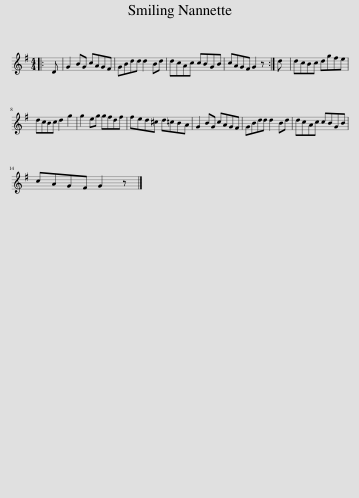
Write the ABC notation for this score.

X:1
L:1/8
M:4/4
I:linebreak $
K:G
V:1 treble
V:1
|: D | G2 BG cAGF | GBdd d2 Bd | dcAc cBGB | cAGF G2 z :| %5
 d | dcBc dgfe |$ dcBc d2 g2 | g2 eg gfdf | fed^c d=cBA | %10
 G2 BG cAGF | GBdd d2 Bd | dcAc cBGB |$ cAGF G2 z |] %14
